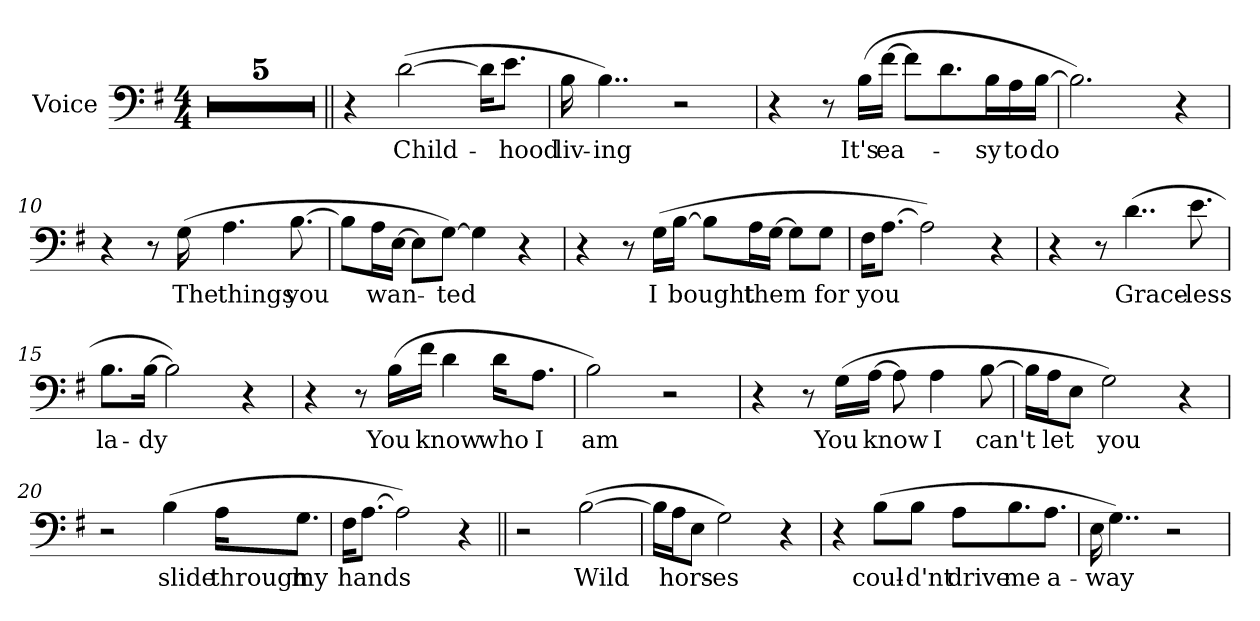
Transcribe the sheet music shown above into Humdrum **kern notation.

**kern	**text
*part1	*part1
*staff1	*staff1
*I"Voice	*
*I'Voice	*
!!LO:PB:g=z
*clefF4	*
*k[f#]	*
*G:	*
*M4/4	*
=1	=1
1r	.
=2	=2
1r	.
=3	=3
1r	.
=4	=4
1r	.
=5	=5
1r	.
=6||	=6||
4r	.
!	!LO:LY:b:color=#000000
([2di\	Child-
16di\KL]	.
!	!LO:LY:b:color=#000000
8.ei\J	-hood
=7	=7
!	!LO:LY:b:color=#000000
16Bi\	liv-
!	!LO:LY:b:color=#000000
4..Bi\)	-ing
2r	.
!!LO:LB:g=z
=8	=8
4r	.
8r	.
!	!LO:LY:b:color=#000000
(16Bi\LL	It's
!	!LO:LY:b:color=#000000
[16f#i\JJ	ea-
8f#i\L]	.
8.di\	.
!	!LO:LY:b:color=#000000
16Bi\L	-sy
!	!LO:LY:b:color=#000000
16Ai\	to
!	!LO:LY:b:color=#000000
[16Bi\JJ	do
=9	=9
2.Bi\])	.
4r	.
=10	=10
4r	.
8r	.
!	!LO:LY:b:color=#000000
(16Gi\	The
!	!LO:LY:b:color=#000000
4.Ai\	things
!	!LO:LY:b:color=#000000
[8.Bi\	you
=11	=11
8Bi\L]	.
!	!LO:LY:b:color=#000000
16Ai\L	wan-
[16Ei\JJ	.
8Ei\L]	.
!	!LO:LY:b:color=#000000
[8Gi\J)	-ted
4Gi\]	.
4r	.
!!LO:LB:g=z
=12	=12
4r	.
8r	.
!	!LO:LY:b:color=#000000
(16Gi\LL	I
!	!LO:LY:b:color=#000000
[16Bi\JJ	bought
8Bi\L]	.
!	!LO:LY:b:color=#000000
16Ai\L	them
[16Gi\JJ	.
8Gi\L]	.
!	!LO:LY:b:color=#000000
8Gi\J	for
=13	=13
!	!LO:LY:b:color=#000000
16F#i\KL	you
[8.Ai\J	.
2Ai\])	.
4r	.
=14	=14
4r	.
8r	.
!	!LO:LY:b:color=#000000
(4..di\	Grace-
!	!LO:LY:b:color=#000000
8.ei\	-less
=15	=15
!	!LO:LY:b:color=#000000
8.Bi\L	la-
!	!LO:LY:b:color=#000000
[16Bi\Jk	-dy
2Bi\])	.
4r	.
!!LO:LB:g=z
=16	=16
4r	.
8r	.
!	!LO:LY:b:color=#000000
(16Bi\LL	You
!	!LO:LY:b:color=#000000
16f#i\JJ	know
4di\	.
!	!LO:LY:b:color=#000000
16di\KL	who
!	!LO:LY:b:color=#000000
8.Ai\J	I
=17	=17
!	!LO:LY:b:color=#000000
2Bi\)	am
2r	.
=18	=18
4r	.
8r	.
!	!LO:LY:b:color=#000000
(16Gi\LL	You
!	!LO:LY:b:color=#000000
[16Ai\JJ	know
8Ai\]	.
!	!LO:LY:b:color=#000000
4Ai\	I
!	!LO:LY:b:color=#000000
[8Bi\	can't
=19	=19
16Bi\LL]	.
!	!LO:LY:b:color=#000000
16Ai\J	let
8Ei\J	.
!	!LO:LY:b:color=#000000
2Gi\)	you
4r	.
!!LO:LB:g=z
=20	=20
2r	.
!	!LO:LY:b:color=#000000
(4Bi\	slide
!	!LO:LY:b:color=#000000
16Ai\KL	through
!	!LO:LY:b:color=#000000
8.Gi\J	my
=21	=21
!	!LO:LY:b:color=#000000
16F#i\KL	hands
[8.Ai\J	.
2Ai\])	.
4r	.
=22||	=22||
2r	.
!	!LO:LY:b:color=#000000
([2Bi\	Wild
=23	=23
16Bi\LL]	.
!	!LO:LY:b:color=#000000
16Ai\J	hors-
8Ei\J	.
!	!LO:LY:b:color=#000000
2Gi\)	-es
4r	.
!!LO:LB:g=z
=24	=24
4r	.
!	!LO:LY:b:color=#000000
(8Bi\L	coul-
!	!LO:LY:b:color=#000000
8Bi\J	-d'nt
!	!LO:LY:b:color=#000000
8Ai\L	drive
!	!LO:LY:b:color=#000000
8.Bi\	me
!	!LO:LY:b:color=#000000
8.Ai\J	a-
=25	=25
!	!LO:LY:b:color=#000000
16Ei\	-way
4..Gi\)	.
2r	.
=	=
*-	*-
